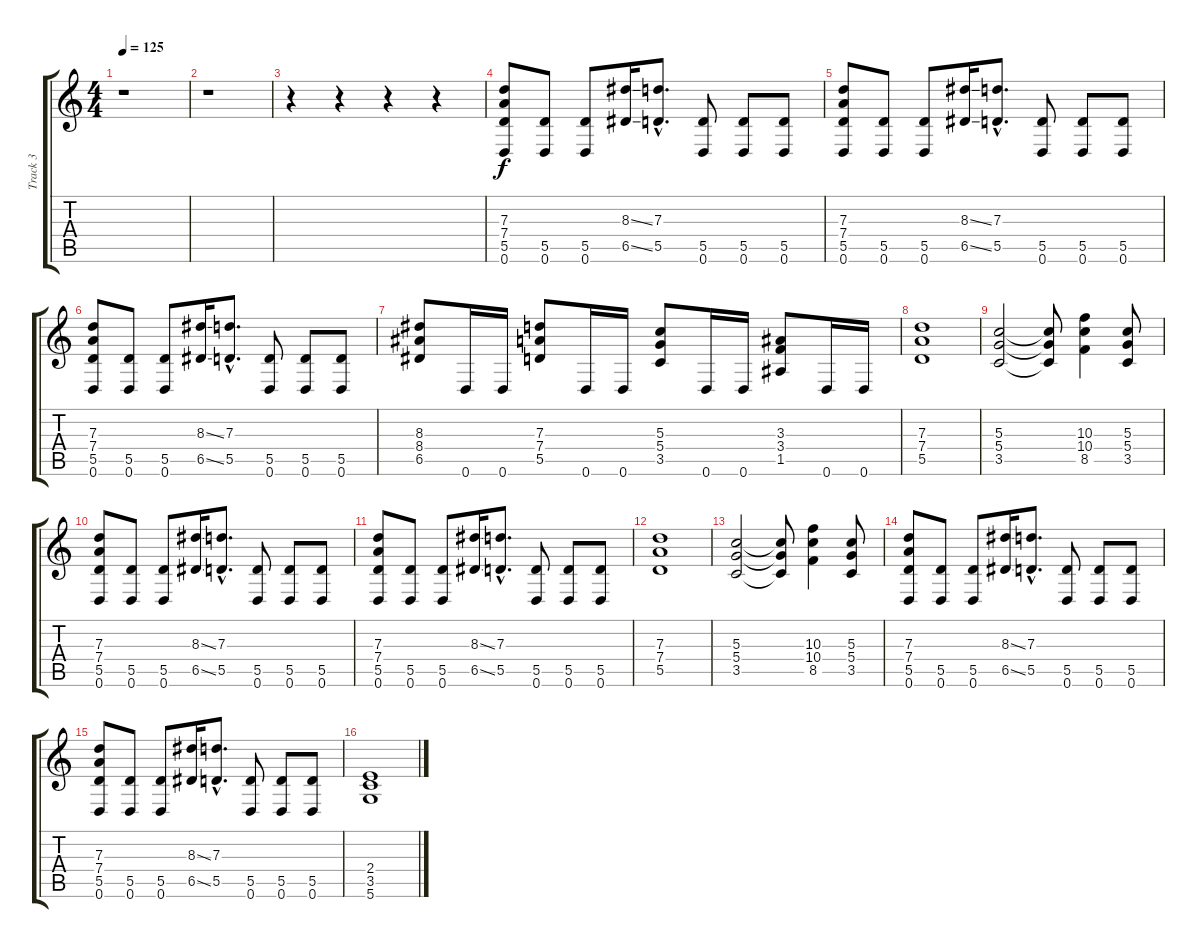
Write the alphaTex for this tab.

\track ("Track 3" "Track 3") {instrument distortionguitar}
\staff {score tabs}
\tuning (E4 B3 G3 D3 A2 D2) {hide}
\ts (4 4)
\tempo 125
\clef g2
\ks c
r.1{dy f} |
r.1 |
r.4 r.4 r.4 r.4 |
(7.3 7.4 5.5 0.6).8 (5.5 0.6).8 (5.5 0.6).8 (8.3{ss} 6.5{ss}).16 (7.3{hac} 5.5{hac}).8{d} (5.5 0.6).8 (5.5 0.6).8 (5.5 0.6).8 |
(7.3 7.4 5.5 0.6).8 (5.5 0.6).8 (5.5 0.6).8 (8.3{ss} 6.5{ss}).16 (7.3{hac} 5.5{hac}).8{d} (5.5 0.6).8 (5.5 0.6).8 (5.5 0.6).8 |
(7.3 7.4 5.5 0.6).8 (5.5 0.6).8 (5.5 0.6).8 (8.3{ss} 6.5{ss}).16 (7.3{hac} 5.5{hac}).8{d} (5.5 0.6).8 (5.5 0.6).8 (5.5 0.6).8 |
\section ("" "")
(8.3 8.4 6.5).8 0.6.16 0.6.16 (7.3 7.4 5.5).8 0.6.16 0.6.16 (5.3 5.4 3.5).8 0.6.16 0.6.16 (3.3 3.4 1.5).8 0.6.16 0.6.16 |
(7.3 7.4 5.5).1 |
\section ("" "")
(5.3 5.4 3.5).2 (5.3{t} 5.4{t} 3.5{t}).8 (10.3 10.4 8.5).4 (5.3 5.4 3.5).8 |
(7.3 7.4 5.5 0.6).8 (5.5 0.6).8 (5.5 0.6).8 (8.3{ss} 6.5{ss}).16 (7.3{hac} 5.5{hac}).8{d} (5.5 0.6).8 (5.5 0.6).8 (5.5 0.6).8 |
(7.3 7.4 5.5 0.6).8 (5.5 0.6).8 (5.5 0.6).8 (8.3{ss} 6.5{ss}).16 (7.3{hac} 5.5{hac}).8{d} (5.5 0.6).8 (5.5 0.6).8 (5.5 0.6).8 |
(7.3 7.4 5.5).1 |
(5.3 5.4 3.5).2 (5.3{t} 5.4{t} 3.5{t}).8 (10.3 10.4 8.5).4 (5.3 5.4 3.5).8 |
(7.3 7.4 5.5 0.6).8 (5.5 0.6).8 (5.5 0.6).8 (8.3{ss} 6.5{ss}).16 (7.3{hac} 5.5{hac}).8{d} (5.5 0.6).8 (5.5 0.6).8 (5.5 0.6).8 |
(7.3 7.4 5.5 0.6).8 (5.5 0.6).8 (5.5 0.6).8 (8.3{ss} 6.5{ss}).16 (7.3{hac} 5.5{hac}).8{d} (5.5 0.6).8 (5.5 0.6).8 (5.5 0.6).8 |
(2.4 3.5 5.6).1
